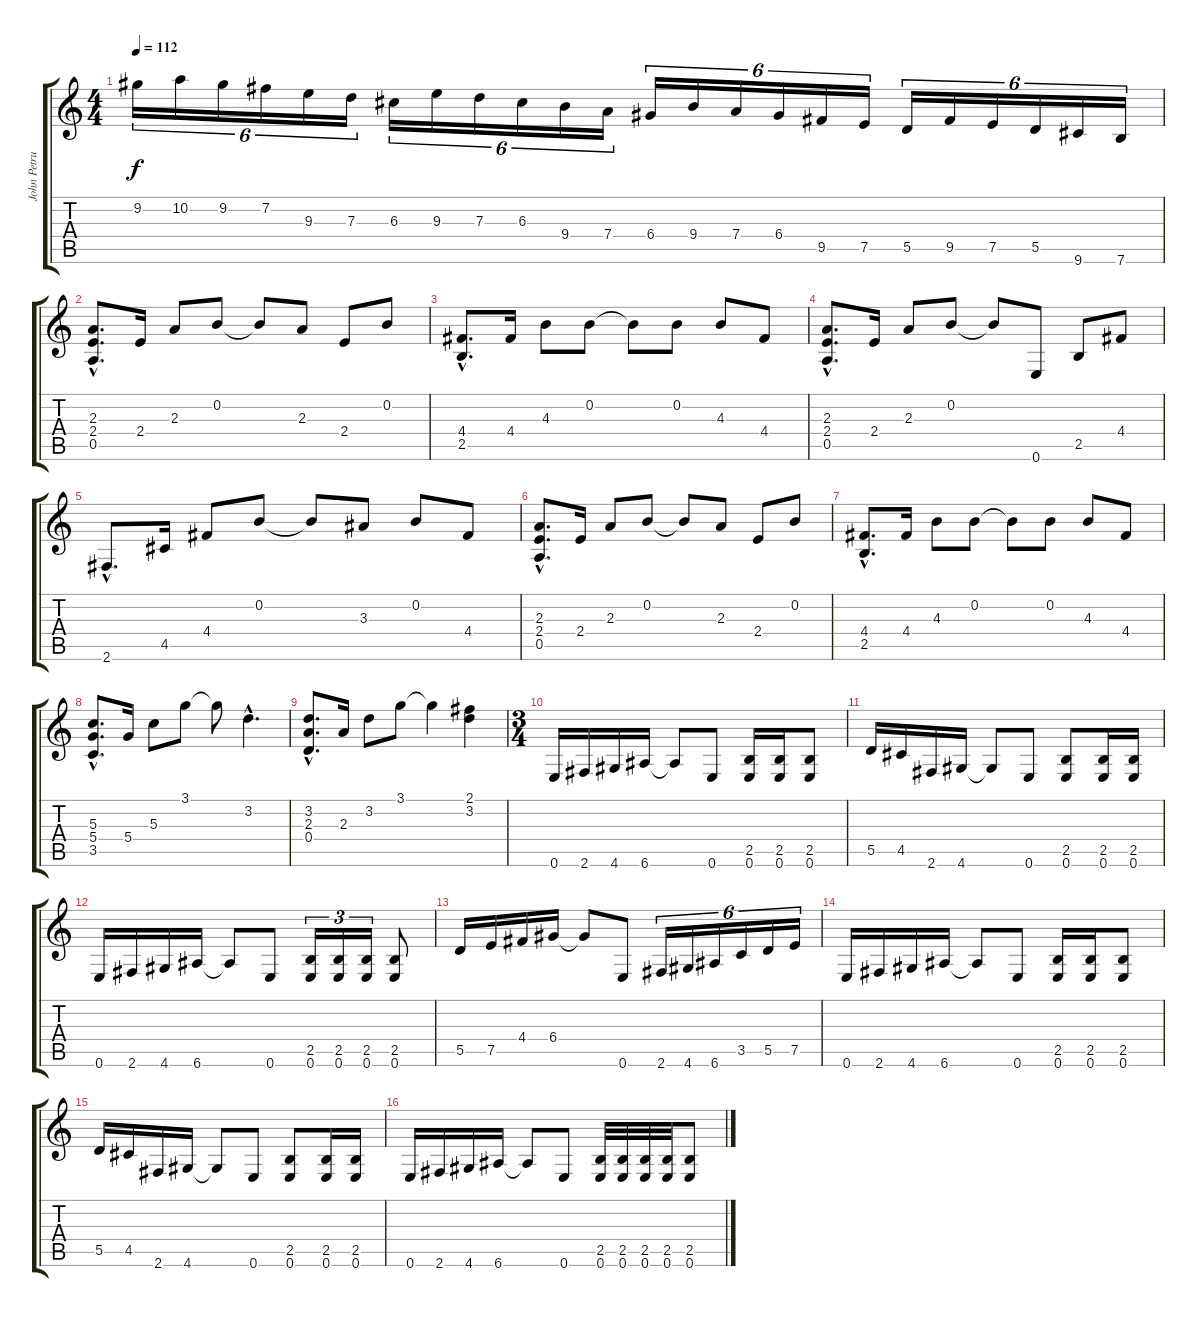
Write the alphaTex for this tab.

\track ("John Petrucci - 6 Strings Guitar" "John Petru") {instrument distortionguitar}
\staff {score tabs}
\tuning (E4 B3 G3 D3 A2 E2) {hide}
\ts (4 4)
\tempo 112
\clef g2
\ks c
9.2.16{tu (6 4) dy f} 10.2.16{tu (6 4)} 9.2.16{tu (6 4)} 7.2.16{tu (6 4)} 9.3.16{tu (6 4)} 7.3.16{tu (6 4)} 6.3.16{tu (6 4)} 9.3.16{tu (6 4)} 7.3.16{tu (6 4)} 6.3.16{tu (6 4)} 9.4.16{tu (6 4)} 7.4.16{tu (6 4)} 6.4.16{tu (6 4)} 9.4.16{tu (6 4)} 7.4.16{tu (6 4)} 6.4.16{tu (6 4)} 9.5.16{tu (6 4)} 7.5.16{tu (6 4)} 5.5.16{tu (6 4)} 9.5.16{tu (6 4)} 7.5.16{tu (6 4)} 5.5.16{tu (6 4)} 9.6.16{tu (6 4)} 7.6.16{tu (6 4)} |
(2.3{hac} 2.4{hac} 0.5{hac}).8{d} 2.4.16 2.3.8 0.2.8 0.2{t}.8 2.3.8 2.4.8 0.2.8 |
(4.4{hac} 2.5{hac}).8{d} 4.4.16 4.3.8 0.2.8 0.2{t}.8 0.2.8 4.3.8 4.4.8 |
(2.3{hac} 2.4{hac} 0.5{hac}).8{d} 2.4.16 2.3.8 0.2.8 0.2{t}.8 0.6.8 2.5.8 4.4.8 |
2.6{hac}.8{d} 4.5.16 4.4.8 0.2.8 0.2{t}.8 3.3.8 0.2.8 4.4.8 |
(2.3{hac} 2.4{hac} 0.5{hac}).8{d} 2.4.16 2.3.8 0.2.8 0.2{t}.8 2.3.8 2.4.8 0.2.8 |
(4.4{hac} 2.5{hac}).8{d} 4.4.16 4.3.8 0.2.8 0.2{t}.8 0.2.8 4.3.8 4.4.8 |
(5.3{hac} 5.4{hac} 3.5{hac}).8{d} 5.4.16 5.3.8 3.1.8 3.1{t}.8 3.2{hac}.4{d} |
(3.2{hac} 2.3{hac} 0.4{hac}).8{d} 2.3.16 3.2.8 3.1.8 3.1{t}.4 (2.1 3.2).4 |
\ts (3 4)
0.6.16 2.6.16 4.6.16 6.6.16 6.6{t}.8 0.6.8 (2.5 0.6).16 (2.5 0.6).16 (2.5 0.6).8 |
5.5.16 4.5.16 2.6.16 4.6.16 4.6{t}.8 0.6.8 (2.5 0.6).8 (2.5 0.6).16 (2.5 0.6).16 |
0.6.16 2.6.16 4.6.16 6.6.16 6.6{t}.8 0.6.8 (2.5 0.6).16{tu (3 2)} (2.5 0.6).16{tu (3 2)} (2.5 0.6).16{tu (3 2)} (2.5 0.6).8 |
5.5.16 7.5.16 4.4.16 6.4.16 6.4{t}.8 0.6.8 2.6.16{tu (6 4)} 4.6.16{tu (6 4)} 6.6.16{tu (6 4)} 3.5.16{tu (6 4)} 5.5.16{tu (6 4)} 7.5.16{tu (6 4)} |
0.6.16 2.6.16 4.6.16 6.6.16 6.6{t}.8 0.6.8 (2.5 0.6).16 (2.5 0.6).16 (2.5 0.6).8 |
5.5.16 4.5.16 2.6.16 4.6.16 4.6{t}.8 0.6.8 (2.5 0.6).8 (2.5 0.6).16 (2.5 0.6).16 |
0.6.16 2.6.16 4.6.16 6.6.16 6.6{t}.8 0.6.8 (2.5 0.6).32 (2.5 0.6).32 (2.5 0.6).32 (2.5 0.6).32 (2.5 0.6).8
